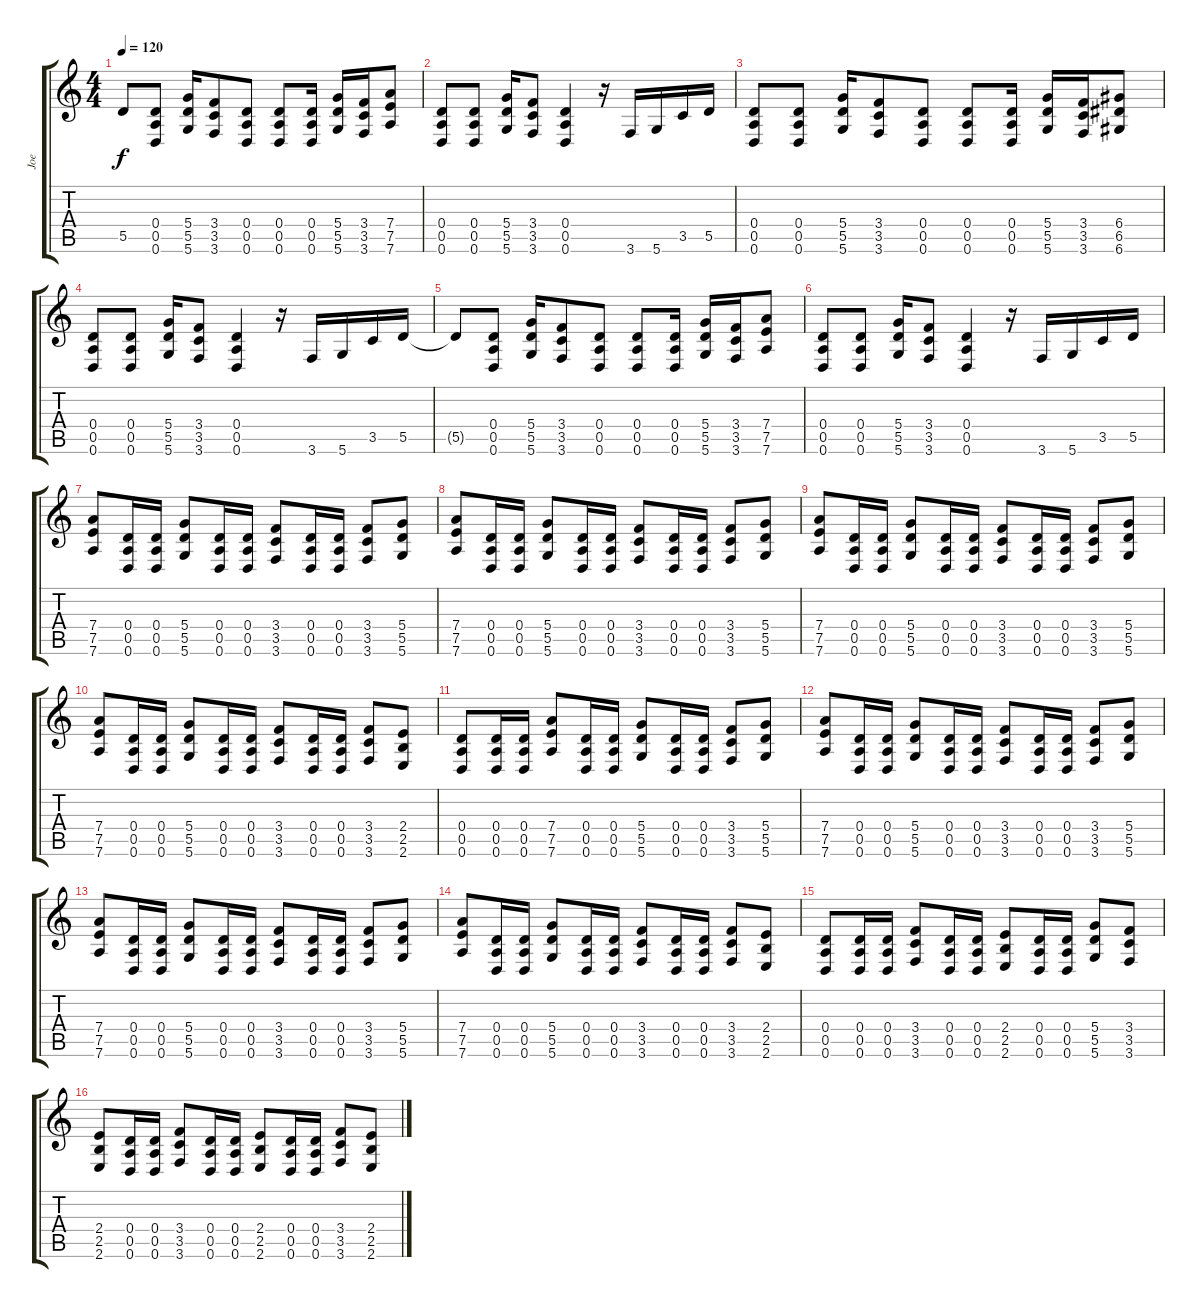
\track ("Joe" "Joe") {instrument overdrivenguitar}
\staff {score tabs}
\tuning (E4 B3 G3 D3 A2 D2) {hide}
\ts (4 4)
\tempo 120
\clef g2
\ks c
5.5{t}.8{dy f} (0.4 0.5 0.6).8 (5.4 5.5 5.6).16 (3.4 3.5 3.6).8 (0.4 0.5 0.6).8 (0.4 0.5 0.6).8 (0.4 0.5 0.6).16 (5.4 5.5 5.6).16 (3.4 3.5 3.6).16 (7.4 7.5 7.6).8 |
(0.4 0.5 0.6).8 (0.4 0.5 0.6).8 (5.4 5.5 5.6).16 (3.4 3.5 3.6).8 (0.4 0.5 0.6).4 r.16 3.6.16 5.6.16 3.5.16 5.5.16 |
(0.4 0.5 0.6).8 (0.4 0.5 0.6).8 (5.4 5.5 5.6).16 (3.4 3.5 3.6).8 (0.4 0.5 0.6).8 (0.4 0.5 0.6).8 (0.4 0.5 0.6).16 (5.4 5.5 5.6).16 (3.4 3.5 3.6).16 (6.4 6.5 6.6).8 |
(0.4 0.5 0.6).8 (0.4 0.5 0.6).8 (5.4 5.5 5.6).16 (3.4 3.5 3.6).8 (0.4 0.5 0.6).4 r.16 3.6.16 5.6.16 3.5.16 5.5.16 |
5.5{t}.8 (0.4 0.5 0.6).8 (5.4 5.5 5.6).16 (3.4 3.5 3.6).8 (0.4 0.5 0.6).8 (0.4 0.5 0.6).8 (0.4 0.5 0.6).16 (5.4 5.5 5.6).16 (3.4 3.5 3.6).16 (7.4 7.5 7.6).8 |
(0.4 0.5 0.6).8 (0.4 0.5 0.6).8 (5.4 5.5 5.6).16 (3.4 3.5 3.6).8 (0.4 0.5 0.6).4 r.16 3.6.16 5.6.16 3.5.16 5.5.16 |
(7.4 7.5 7.6).8 (0.4 0.5 0.6).16 (0.4 0.5 0.6).16 (5.4 5.5 5.6).8 (0.4 0.5 0.6).16 (0.4 0.5 0.6).16 (3.4 3.5 3.6).8 (0.4 0.5 0.6).16 (0.4 0.5 0.6).16 (3.4 3.5 3.6).8 (5.4 5.5 5.6).8 |
(7.4 7.5 7.6).8 (0.4 0.5 0.6).16 (0.4 0.5 0.6).16 (5.4 5.5 5.6).8 (0.4 0.5 0.6).16 (0.4 0.5 0.6).16 (3.4 3.5 3.6).8 (0.4 0.5 0.6).16 (0.4 0.5 0.6).16 (3.4 3.5 3.6).8 (5.4 5.5 5.6).8 |
(7.4 7.5 7.6).8 (0.4 0.5 0.6).16 (0.4 0.5 0.6).16 (5.4 5.5 5.6).8 (0.4 0.5 0.6).16 (0.4 0.5 0.6).16 (3.4 3.5 3.6).8 (0.4 0.5 0.6).16 (0.4 0.5 0.6).16 (3.4 3.5 3.6).8 (5.4 5.5 5.6).8 |
(7.4 7.5 7.6).8 (0.4 0.5 0.6).16 (0.4 0.5 0.6).16 (5.4 5.5 5.6).8 (0.4 0.5 0.6).16 (0.4 0.5 0.6).16 (3.4 3.5 3.6).8 (0.4 0.5 0.6).16 (0.4 0.5 0.6).16 (3.4 3.5 3.6).8 (2.4 2.5 2.6).8 |
(0.4 0.5 0.6).8 (0.4 0.5 0.6).16 (0.4 0.5 0.6).16 (7.4 7.5 7.6).8 (0.4 0.5 0.6).16 (0.4 0.5 0.6).16 (5.4 5.5 5.6).8 (0.4 0.5 0.6).16 (0.4 0.5 0.6).16 (3.4 3.5 3.6).8 (5.4 5.5 5.6).8 |
(7.4 7.5 7.6).8 (0.4 0.5 0.6).16 (0.4 0.5 0.6).16 (5.4 5.5 5.6).8 (0.4 0.5 0.6).16 (0.4 0.5 0.6).16 (3.4 3.5 3.6).8 (0.4 0.5 0.6).16 (0.4 0.5 0.6).16 (3.4 3.5 3.6).8 (5.4 5.5 5.6).8 |
(7.4 7.5 7.6).8 (0.4 0.5 0.6).16 (0.4 0.5 0.6).16 (5.4 5.5 5.6).8 (0.4 0.5 0.6).16 (0.4 0.5 0.6).16 (3.4 3.5 3.6).8 (0.4 0.5 0.6).16 (0.4 0.5 0.6).16 (3.4 3.5 3.6).8 (5.4 5.5 5.6).8 |
(7.4 7.5 7.6).8 (0.4 0.5 0.6).16 (0.4 0.5 0.6).16 (5.4 5.5 5.6).8 (0.4 0.5 0.6).16 (0.4 0.5 0.6).16 (3.4 3.5 3.6).8 (0.4 0.5 0.6).16 (0.4 0.5 0.6).16 (3.4 3.5 3.6).8 (2.4 2.5 2.6).8 |
(0.4 0.5 0.6).8 (0.4 0.5 0.6).16 (0.4 0.5 0.6).16 (3.4 3.5 3.6).8 (0.4 0.5 0.6).16 (0.4 0.5 0.6).16 (2.4 2.5 2.6).8 (0.4 0.5 0.6).16 (0.4 0.5 0.6).16 (5.4 5.5 5.6).8 (3.4 3.5 3.6).8 |
(2.4 2.5 2.6).8 (0.4 0.5 0.6).16 (0.4 0.5 0.6).16 (3.4 3.5 3.6).8 (0.4 0.5 0.6).16 (0.4 0.5 0.6).16 (2.4 2.5 2.6).8 (0.4 0.5 0.6).16 (0.4 0.5 0.6).16 (3.4 3.5 3.6).8 (2.4 2.5 2.6).8
